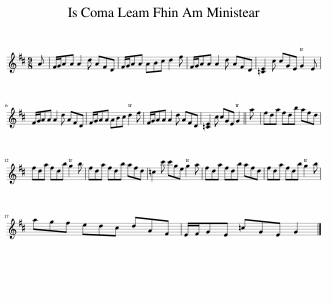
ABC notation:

X:1
L:1/8
M:9/8
I:linebreak $
K:D
V:1 treble
V:1
 A | F/G/AA A2 d AFD | F/G/AA ABc d2 f | F/G/AA A2 d AFD | [=CE]2 c cGE G2 E |$ %5
 F/G/AA A2 d AFD | F/G/AA ABc d2 f | F/G/AA A2 d AFD | [=CE]2 c cGE G2 || a | %10
 fda fdb afd |$ fda fdb g2 b | fda fdb afd | =c2 c' c'ge g2 a | fda fdb afd | %15
 fda fdb g2 b |$ agf edc dAF | E/F/GE =cGE G2 |] %18
